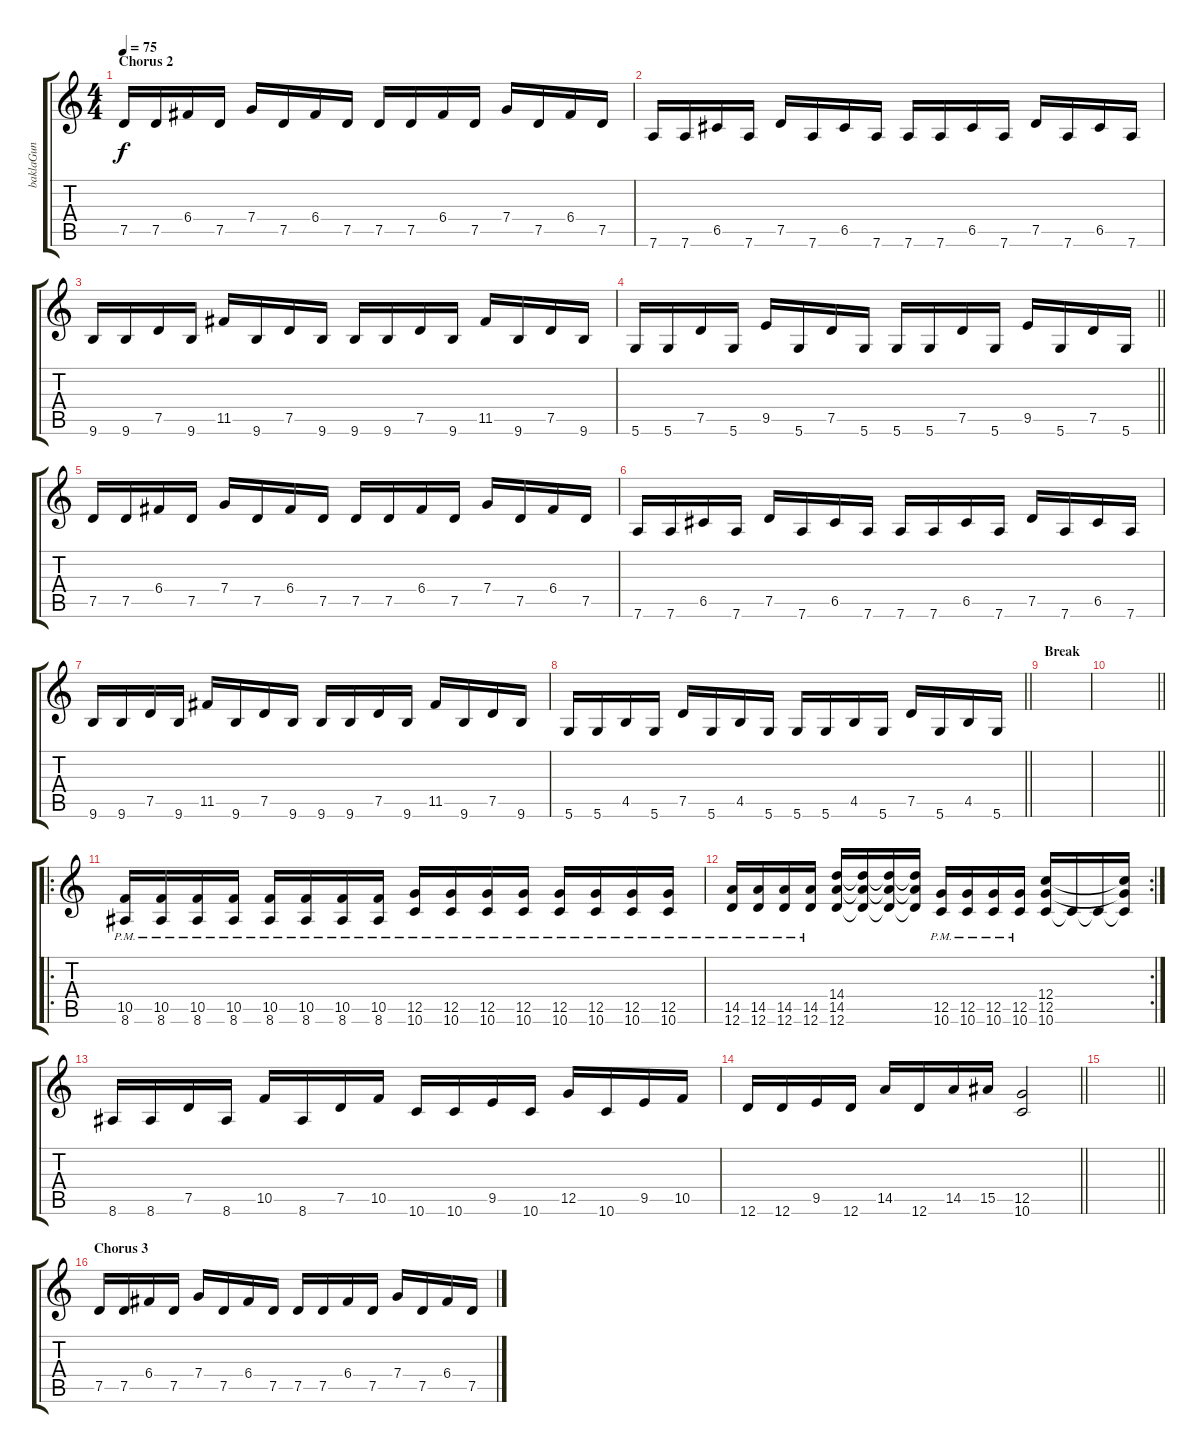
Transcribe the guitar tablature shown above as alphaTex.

\track ("baklaGun" "baklaGun") {instrument electricguitarclean}
\staff {score tabs}
\tuning (D4 A3 F3 C3 G2 D2) {hide}
\ts (4 4)
\section ("" "Chorus 2")
\tempo 75
\clef g2
\ks c
7.5.16{dy f} 7.5.16 6.4.16 7.5.16 7.4.16 7.5.16 6.4.16 7.5.16 7.5.16 7.5.16 6.4.16 7.5.16 7.4.16 7.5.16 6.4.16 7.5.16 |
7.6.16 7.6.16 6.5.16 7.6.16 7.5.16 7.6.16 6.5.16 7.6.16 7.6.16 7.6.16 6.5.16 7.6.16 7.5.16 7.6.16 6.5.16 7.6.16 |
9.6.16 9.6.16 7.5.16 9.6.16 11.5.16 9.6.16 7.5.16 9.6.16 9.6.16 9.6.16 7.5.16 9.6.16 11.5.16 9.6.16 7.5.16 9.6.16 |
\barLineRight lightlight
5.6.16 5.6.16 7.5.16 5.6.16 9.5.16 5.6.16 7.5.16 5.6.16 5.6.16 5.6.16 7.5.16 5.6.16 9.5.16 5.6.16 7.5.16 5.6.16 |
7.5.16 7.5.16 6.4.16 7.5.16 7.4.16 7.5.16 6.4.16 7.5.16 7.5.16 7.5.16 6.4.16 7.5.16 7.4.16 7.5.16 6.4.16 7.5.16 |
7.6.16 7.6.16 6.5.16 7.6.16 7.5.16 7.6.16 6.5.16 7.6.16 7.6.16 7.6.16 6.5.16 7.6.16 7.5.16 7.6.16 6.5.16 7.6.16 |
9.6.16 9.6.16 7.5.16 9.6.16 11.5.16 9.6.16 7.5.16 9.6.16 9.6.16 9.6.16 7.5.16 9.6.16 11.5.16 9.6.16 7.5.16 9.6.16 |
\barLineRight lightlight
5.6.16 5.6.16 4.5.16 5.6.16 7.5.16 5.6.16 4.5.16 5.6.16 5.6.16 5.6.16 4.5.16 5.6.16 7.5.16 5.6.16 4.5.16 5.6.16 |
\section ("" "Break")
|
\barLineRight lightlight
|
\ro
(10.5{pm} 8.6{pm}).16{instrument distortionguitar} (10.5{pm} 8.6{pm}).16 (10.5{pm} 8.6{pm}).16 (10.5{pm} 8.6{pm}).16 (10.5{pm} 8.6{pm}).16 (10.5{pm} 8.6{pm}).16 (10.5{pm} 8.6{pm}).16 (10.5{pm} 8.6{pm}).16 (12.5{pm} 10.6{pm}).16 (12.5{pm} 10.6{pm}).16 (12.5{pm} 10.6{pm}).16 (12.5{pm} 10.6{pm}).16 (12.5{pm} 10.6{pm}).16 (12.5{pm} 10.6{pm}).16 (12.5{pm} 10.6{pm}).16 (12.5{pm} 10.6{pm}).16 |
\rc 2
(14.5{pm} 12.6{pm}).16 (14.5{pm} 12.6{pm}).16 (14.5{pm} 12.6{pm}).16 (14.5{pm} 12.6{pm}).16 (14.4 14.5 12.6).16 (14.4{t} 14.5{t} 12.6{t}).16 (14.4{t} 14.5{t} 12.6{t}).16 (14.4{t} 14.5{t} 12.6{t}).16 (12.5{pm} 10.6{pm}).16 (12.5{pm} 10.6{pm}).16 (12.5{pm} 10.6{pm}).16 (12.5{pm} 10.6{pm}).16 (12.4 12.5 10.6).16 10.6{t}.16 10.6{t}.16 (12.4{t} 12.5{t} 10.6{t}).16 |
8.6.16 8.6.16 7.5.16 8.6.16 10.5.16 8.6.16 7.5.16 10.5.16 10.6.16 10.6.16 9.5.16 10.6.16 12.5.16 10.6.16 9.5.16 10.5.16 |
\barLineRight lightlight
12.6.16 12.6.16 9.5.16 12.6.16 14.5.16 12.6.16 14.5.16 15.5.16 (12.5 10.6).2 |
\barLineRight lightlight
|
\section ("" "Chorus 3")
7.5.16 7.5.16 6.4.16 7.5.16 7.4.16 7.5.16 6.4.16 7.5.16 7.5.16 7.5.16 6.4.16 7.5.16 7.4.16 7.5.16 6.4.16 7.5.16
